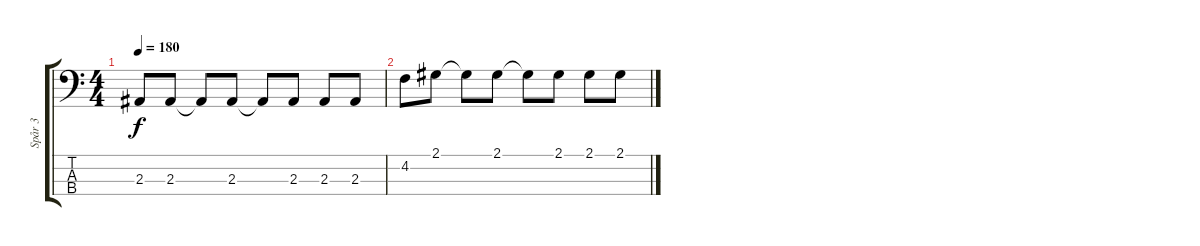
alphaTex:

\track ("Spår 3" "Spår 3") {instrument electricbassfinger}
\staff {score tabs}
\tuning (Gb2 Db2 Ab1 Eb1) {hide}
\ts (4 4)
\tempo 180
\clef f4
\ks c
2.3.8{dy f} 2.3.8 2.3{t}.8 2.3.8 2.3{t}.8 2.3.8 2.3.8 2.3.8 |
4.2.8 2.1.8 2.1{t}.8 2.1.8 2.1{t}.8 2.1.8 2.1.8 2.1.8
